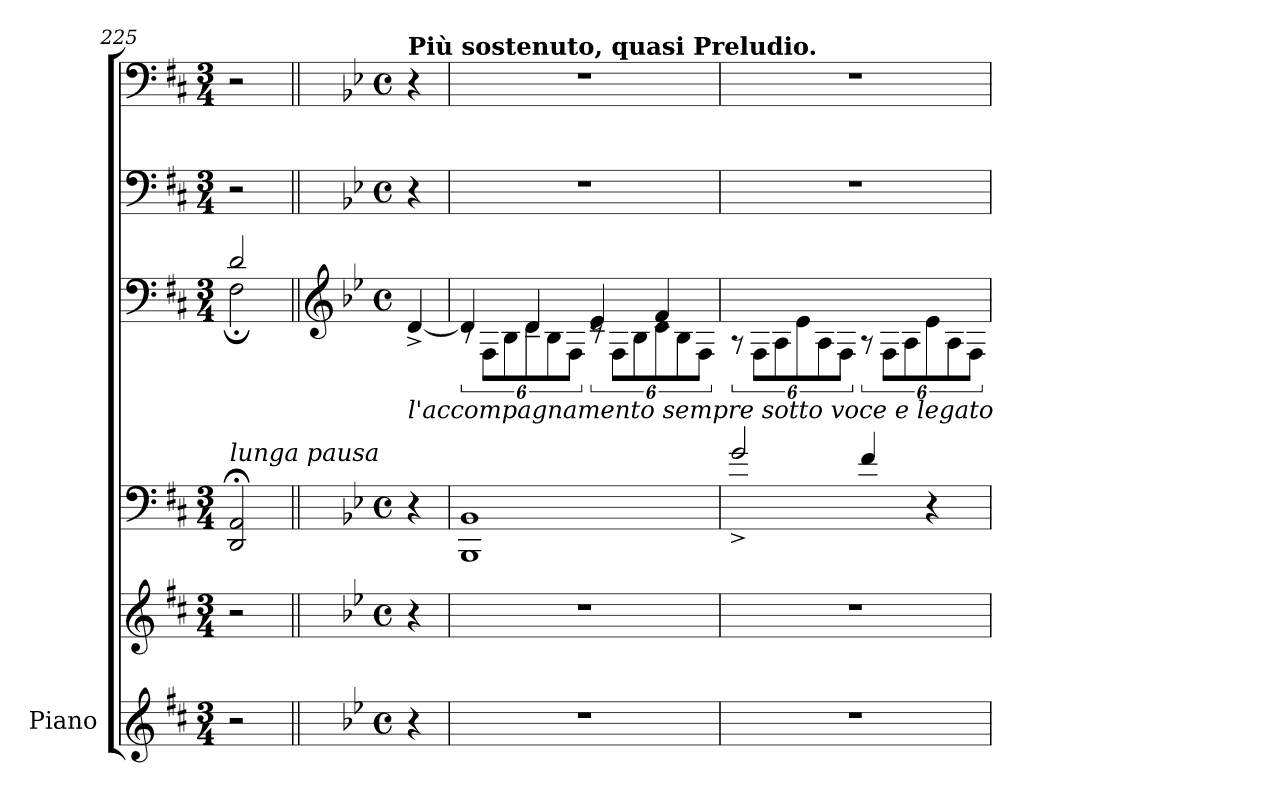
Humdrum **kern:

**kern	**kern	**kern	**kern	**kern	**kern
*part1	*part1	*part1	*part1	*part1	*part1
*staff6	*staff5	*staff4	*staff3	*staff2	*staff1
*I"Piano	*	*	*	*	*
*I'Pno.	*	*	*	*	*
*clefG2	*clefG2	*clefF4	*clefF4	*clefF4	*clefF4
*k[f#c#]	*k[f#c#]	*k[f#c#]	*k[f#c#]	*k[f#c#]	*k[f#c#]
*M3/4	*M3/4	*M3/4	*M3/4	*M3/4	*M3/4
=225	=225	=225	=225	=225	=225
*	*	*	*^	*	*
!	!	!LO:TX:a:i:t=lunga pausa	!	!	!	!
2r	2r	2DD/;< 2AA/;<	2F#\	2d;</	2r	2r
*	*	*	*v	*v	*	*
!!LO:PB:g=z
=226||	=226||	=226||	=226||	=226||	=226||
*	*	*	*clefG2	*	*
*k[b-e-]	*k[b-e-]	*k[b-e-]	*k[b-e-]	*k[b-e-]	*k[b-e-]
*M4/4	*M4/4	*M4/4	*M4/4	*M4/4	*M4/4
*met(c)	*met(c)	*met(c)	*met(c)	*met(c)	*met(c)
*	*	*	*^	*	*
!	!	!	!	!	!	!LO:TX:a:B:t=Più sostenuto, quasi Preludio.
!	!	!	!LO:TX:a:i:t=calando	!	!	!
!	!	!LO:TX:a:i:t=l'accompagnamento sempre sotto voce e legato	!	!	!	!
*	*	*	*v	*v	*	*
4r	4r	4r	[4d^/	4r	4r
=227	=227	=227	=227	=227	=227
*	*	*	*^	*	*
1r	1r	1BBB- 1BB-	12rc	4d/]	1r	1r
.	.	.	12F\L	.	.	.
.	.	.	12B-\	.	.	.
.	.	.	12d\	4d~/	.	.
.	.	.	12B-\	.	.	.
.	.	.	12F\J	.	.	.
.	.	.	12rc	4e-~/	.	.
.	.	.	12F\L	.	.	.
.	.	.	12B-\	.	.	.
.	.	.	12d\	4f~/	.	.
.	.	.	12B-\	.	.	.
.	.	.	12F\J	.	.	.
*	*	*	*v	*v	*	*
=228	=228	=228	=228	=228	=228
1r	1r	2g^/	12rA	1r	1r
.	.	.	12F\L	.	.
.	.	.	12A\	.	.
.	.	.	12e-\	.	.
.	.	.	12A\	.	.
.	.	.	12F\J	.	.
.	.	4f/	12rA	.	.
.	.	.	12F\L	.	.
.	.	.	12A\	.	.
.	.	4r	12e-\	.	.
.	.	.	12A\	.	.
.	.	.	12F\J	.	.
=	=	=	=	=	=
*-	*-	*-	*-	*-	*-
